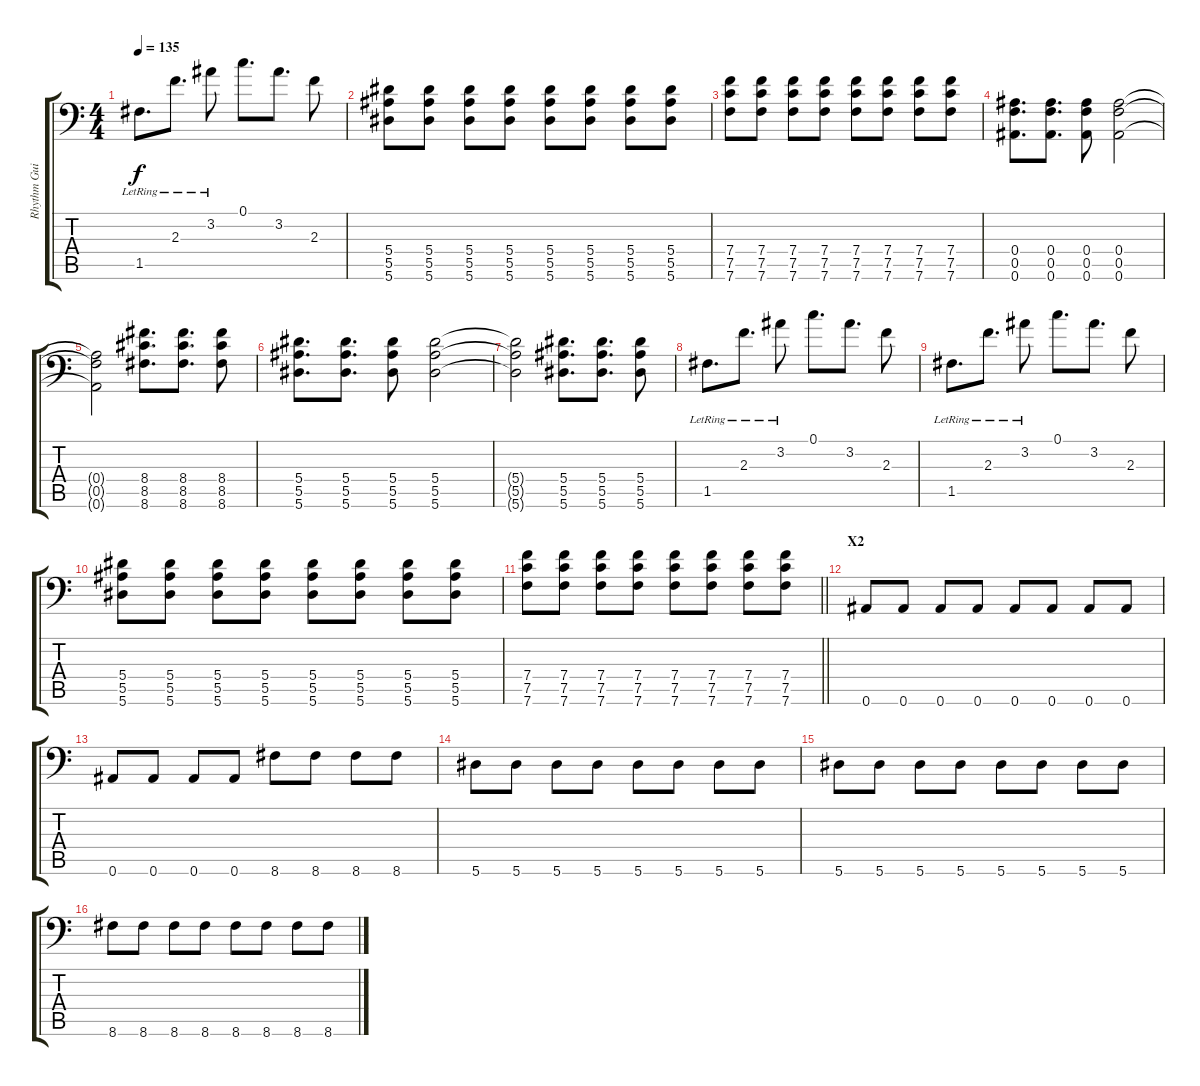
\track ("Rhythm Guitar" "Rhythm Gui") {instrument distortionguitar}
\staff {score tabs}
\tuning (C4 G3 Eb3 Bb2 F2 Bb1) {hide}
\ts (4 4)
\tempo 135
\clef f4
\ks c
1.5{lr}.8{d dy f} 2.3{lr}.8{d} 3.2{lr}.8 0.1.8{d} 3.2.8{d} 2.3.8 |
(5.4 5.5 5.6).8 (5.4 5.5 5.6).8 (5.4 5.5 5.6).8 (5.4 5.5 5.6).8 (5.4 5.5 5.6).8 (5.4 5.5 5.6).8 (5.4 5.5 5.6).8 (5.4 5.5 5.6).8 |
(7.4 7.5 7.6).8 (7.4 7.5 7.6).8 (7.4 7.5 7.6).8 (7.4 7.5 7.6).8 (7.4 7.5 7.6).8 (7.4 7.5 7.6).8 (7.4 7.5 7.6).8 (7.4 7.5 7.6).8 |
(0.4 0.5 0.6).8{d balance 8} (0.4 0.5 0.6).8{d} (0.4 0.5 0.6).8 (0.4 0.5 0.6).2 |
(0.4{t} 0.5{t} 0.6{t}).2 (8.4 8.5 8.6).8{d} (8.4 8.5 8.6).8{d} (8.4 8.5 8.6).8 |
(5.4 5.5 5.6).8{d} (5.4 5.5 5.6).8{d} (5.4 5.5 5.6).8 (5.4 5.5 5.6).2 |
(5.4{t} 5.5{t} 5.6{t}).2 (5.4 5.5 5.6).8{d} (5.4 5.5 5.6).8{d} (5.4 5.5 5.6).8 |
1.5{lr}.8{d volume 16 balance 8} 2.3{lr}.8{d} 3.2{lr}.8 0.1.8{d} 3.2.8{d} 2.3.8 |
1.5{lr}.8{d} 2.3{lr}.8{d} 3.2{lr}.8 0.1.8{d} 3.2.8{d} 2.3.8 |
(5.4 5.5 5.6).8 (5.4 5.5 5.6).8 (5.4 5.5 5.6).8 (5.4 5.5 5.6).8 (5.4 5.5 5.6).8 (5.4 5.5 5.6).8 (5.4 5.5 5.6).8 (5.4 5.5 5.6).8 |
\barLineRight lightlight
(7.4 7.5 7.6).8 (7.4 7.5 7.6).8 (7.4 7.5 7.6).8 (7.4 7.5 7.6).8 (7.4 7.5 7.6).8 (7.4 7.5 7.6).8 (7.4 7.5 7.6).8 (7.4 7.5 7.6).8 |
\section ("" "X2")
0.6.8{volume 16 balance 8 instrument distortionguitar} 0.6.8 0.6.8 0.6.8 0.6.8 0.6.8 0.6.8 0.6.8 |
0.6.8 0.6.8 0.6.8 0.6.8 8.6.8 8.6.8 8.6.8 8.6.8 |
5.6.8 5.6.8 5.6.8 5.6.8 5.6.8 5.6.8 5.6.8 5.6.8 |
5.6.8 5.6.8 5.6.8 5.6.8 5.6.8 5.6.8 5.6.8 5.6.8 |
8.6.8 8.6.8 8.6.8 8.6.8 8.6.8 8.6.8 8.6.8 8.6.8
